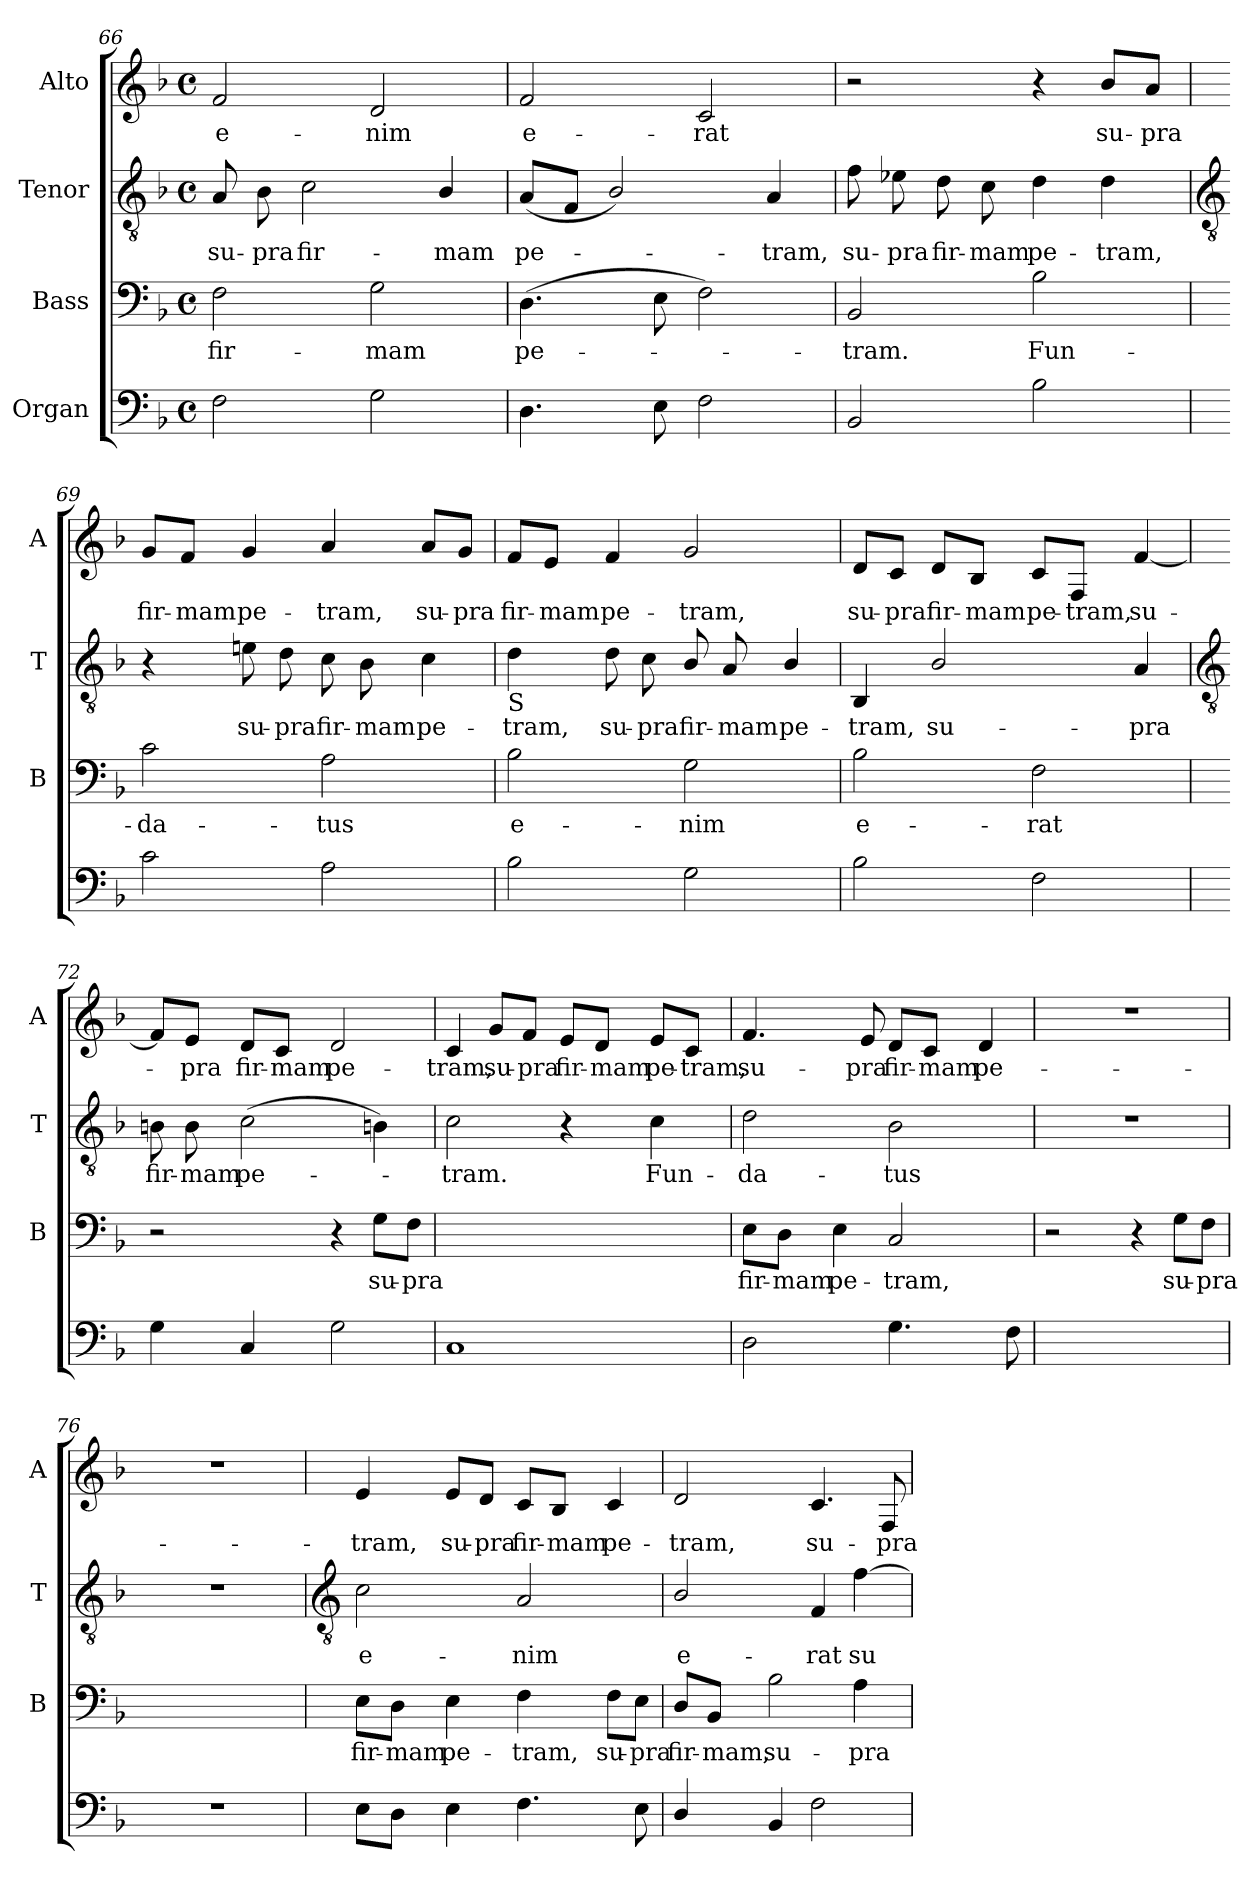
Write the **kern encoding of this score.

**kern	**kern	**text	**kern	**text	**kern	**text
*part4	*part3	*part3	*part2	*part2	*part1	*part1
*staff4	*staff3	*staff3	*staff2	*staff2	*staff1	*staff1
*I"Organ	*I"Bass	*	*I"Tenor	*	*I"Alto	*
*	*I'B	*	*I'T	*	*I'A	*
*clefF4	*clefF4	*	*clefGv2	*	*clefG2	*
*k[b-]	*k[b-]	*	*k[b-]	*	*k[b-]	*
*F:	*F:	*	*F:	*	*F:	*
*M4/4	*M4/4	*	*M4/4	*	*M4/4	*
*met(c)	*met(c)	*	*met(c)	*	*met(c)	*
=66	=66	=66	=66	=66	=66	=66
!	!	!LO:LY:b	!	!LO:LY:b	!	!LO:LY:b
2F	2F	fir-	8A	su-	2f	e-
!	!	!	!	!LO:LY:b	!	!
.	.	.	8B-	-pra	.	.
!	!	!	!	!LO:LY:b	!	!
.	.	.	2c	fir-	.	.
!	!	!LO:LY:b	!	!	!	!LO:LY:b
2G	2G	-mam	.	.	2d	-nim
!	!	!	!	!LO:LY:b	!	!
.	.	.	4B-/	-mam	.	.
=67	=67	=67	=67	=67	=67	=67
!	!	!LO:LY:b	!	!LO:LY:b	!	!LO:LY:b
4.D	(>4.D	pe-	(<8AL	pe-	2f	e-
.	.	.	8FJ	.	.	.
.	.	.	2B-/)	.	.	.
8E	8E	.	.	.	.	.
!	!	!	!	!	!	!LO:LY:b
2F	2F)	.	.	.	2c	-rat
!	!	!	!	!LO:LY:b	!	!
.	.	.	4A	tram,	.	.
=68	=68	=68	=68	=68	=68	=68
!	!	!LO:LY:b	!	!LO:LY:b	!	!
2BB-	2BB-	tram.	8f	su-	2r	.
!	!	!	!	!LO:LY:b	!	!
.	.	.	8e-X	-pra	.	.
!	!	!	!	!LO:LY:b	!	!
.	.	.	8d	fir-	.	.
!	!	!	!	!LO:LY:b	!	!
.	.	.	8c	-mam	.	.
!	!	!LO:LY:b	!	!LO:LY:b	!	!
2B-	2B-	Fun-	4d	pe-	4r	.
!	!	!	!	!LO:LY:b	!	!LO:LY:b
.	.	.	4d	-tram,	8b-/L	su-
!	!	!	!	!	!	!LO:LY:b
.	.	.	.	.	8a/J	-pra
!!LO:LB:g=z
=69	=69	=69	=69	=69	=69	=69
*	*	*	*clefGv2	*	*	*
!	!	!LO:LY:b	!	!	!	!LO:LY:b
2c	2c	-da-	4r	.	8g/L	fir-
!	!	!	!	!	!	!LO:LY:b
.	.	.	.	.	8f/J	-mam
!	!	!	!	!LO:LY:b	!	!LO:LY:b
.	.	.	8en	su-	4g	pe-
!	!	!	!	!LO:LY:b	!	!
.	.	.	8d	-pra	.	.
!	!	!LO:LY:b	!	!LO:LY:b	!	!LO:LY:b
2A	2A	-tus	8c	fir-	4a	-tram,
!	!	!	!	!LO:LY:b	!	!
.	.	.	8B-	-mam	.	.
!	!	!	!	!LO:LY:b	!	!LO:LY:b
.	.	.	4c	pe-	8a/L	su-
!	!	!	!	!	!	!LO:LY:b
.	.	.	.	.	8g/J	-pra
=70	=70	=70	=70	=70	=70	=70
!	!	!	!LO:TX:b:t=S	!	!	!
!	!	!LO:LY:b	!	!LO:LY:b	!	!LO:LY:b
2B-	2B-	e-	4d	-tram,	8f/L	fir-
!	!	!	!	!	!	!LO:LY:b
.	.	.	.	.	8e/J	-mam
!	!	!	!	!LO:LY:b	!	!LO:LY:b
.	.	.	8d	su-	4f	pe-
!	!	!	!	!LO:LY:b	!	!
.	.	.	8c	-pra	.	.
!	!	!LO:LY:b	!	!LO:LY:b	!	!LO:LY:b
2G	2G	-nim	8B-/	fir-	2g	-tram,
!	!	!	!	!LO:LY:b	!	!
.	.	.	8A	-mam	.	.
!	!	!	!	!LO:LY:b	!	!
.	.	.	4B-/	pe-	.	.
=71	=71	=71	=71	=71	=71	=71
!	!	!LO:LY:b	!	!LO:LY:b	!	!LO:LY:b
2B-	2B-	e-	4BB-	-tram,	8d/L	su-
!	!	!	!	!	!	!LO:LY:b
.	.	.	.	.	8c/J	-pra
!	!	!	!	!LO:LY:b	!	!LO:LY:b
.	.	.	2B-/	su-	8d/L	fir-
!	!	!	!	!	!	!LO:LY:b
.	.	.	.	.	8B-/J	-mam
!	!	!LO:LY:b	!	!	!	!LO:LY:b
2F	2F	-rat	.	.	8c/L	pe-
!	!	!	!	!	!	!LO:LY:b
.	.	.	.	.	8F/J	-tram,
!	!	!	!	!LO:LY:b	!	!LO:LY:b
.	.	.	4A	-pra	[4f	su-
!!LO:LB:g=z
=72	=72	=72	=72	=72	=72	=72
*	*	*	*clefGv2	*	*	*
!	!	!	!	!LO:LY:b	!	!
4G	2r	.	8Bn	fir-	8f/L]	.
!	!	!	!	!LO:LY:b	!	!LO:LY:b
.	.	.	8B	-mam	8e/J	pra
!	!	!	!	!LO:LY:b	!	!LO:LY:b
4C	.	.	(>2c	pe-	8d/L	fir-
!	!	!	!	!	!	!LO:LY:b
.	.	.	.	.	8c/J	-mam
!	!	!	!	!	!	!LO:LY:b
2G	4r	.	.	.	2d	pe-
!	!	!LO:LY:b	!	!	!	!
.	8G\L	su-	4Bn)	.	.	.
!	!	!LO:LY:b	!	!	!	!
.	8F\J	-pra	.	.	.	.
=73	=73	=73	=73	=73	=73	=73
!	!	!	!	!LO:LY:b	!	!LO:LY:b
1C	4ryy	.	2c	tram.	4c	-tram,
!	!	!	!	!	!	!LO:LY:b
.	4ryy	.	.	.	8g/L	su-
!	!	!	!	!	!	!LO:LY:b
.	.	.	.	.	8f/J	-pra
!	!	!	!	!	!	!LO:LY:b
.	4ryy	.	4r	.	8e/L	fir-
!	!	!	!	!	!	!LO:LY:b
.	.	.	.	.	8d/J	-mam
!	!	!	!	!LO:LY:b	!	!LO:LY:b
.	4ryy	.	4c	Fun-	8e/L	pe-
!	!	!	!	!	!	!LO:LY:b
.	.	.	.	.	8c/J	-tram,
=74	=74	=74	=74	=74	=74	=74
!	!	!LO:LY:b	!	!LO:LY:b	!	!LO:LY:b
2D	8E\L	fir-	2d	-da-	4.f	su-
!	!	!LO:LY:b	!	!	!	!
.	8D\J	-mam	.	.	.	.
!	!	!LO:LY:b	!	!	!	!
.	4E	pe-	.	.	.	.
!	!	!	!	!	!	!LO:LY:b
.	.	.	.	.	8e	-pra
!	!	!LO:LY:b	!	!LO:LY:b	!	!LO:LY:b
4.G	2C	-tram,	2B-	-tus	8d/L	fir-
!	!	!	!	!	!	!LO:LY:b
.	.	.	.	.	8c/J	-mam
!	!	!	!	!	!	!LO:LY:b
.	.	.	.	.	4d	pe-
8F	.	.	.	.	.	.
=75	=75	=75	=75	=75	=75	=75
4ryy	2r	.	1r	.	1r	.
4ryy	.	.	.	.	.	.
4ryy	4r	.	.	.	.	.
!	!	!LO:LY:b	!	!	!	!
4ryy	8G\L	su-	.	.	.	.
!	!	!LO:LY:b	!	!	!	!
.	8F\J	-pra	.	.	.	.
=76	=76	=76	=76	=76	=76	=76
1r	4ryy	.	1r	.	1r	.
.	4ryy	.	.	.	.	.
.	4ryy	.	.	.	.	.
.	4ryy	.	.	.	.	.
!!LO:LB:g=z
=77	=77	=77	=77	=77	=77	=77
*	*	*	*clefGv2	*	*	*
!	!	!LO:LY:b	!	!LO:LY:b	!	!LO:LY:b
8EL	8E\L	fir-	2c	e-	4e	-tram,
!	!	!LO:LY:b	!	!	!	!
8DJ	8D\J	-mam	.	.	.	.
!	!	!LO:LY:b	!	!	!	!LO:LY:b
4E	4E	pe-	.	.	8e/L	su-
!	!	!	!	!	!	!LO:LY:b
.	.	.	.	.	8d/J	-pra
!	!	!LO:LY:b	!	!LO:LY:b	!	!LO:LY:b
4.F	4F	-tram,	2A	-nim	8c/L	fir-
!	!	!	!	!	!	!LO:LY:b
.	.	.	.	.	8B-/J	-mam
!	!	!LO:LY:b	!	!	!	!LO:LY:b
.	8F\L	su-	.	.	4c	pe-
!	!	!LO:LY:b	!	!	!	!
8E	8E\J	-pra	.	.	.	.
=78	=78	=78	=78	=78	=78	=78
!	!	!LO:LY:b	!	!LO:LY:b	!	!LO:LY:b
4D/	8D/L	fir-	2B-/	e-	2d	-tram,
!	!	!LO:LY:b	!	!	!	!
.	8BB-/J	-mam,	.	.	.	.
!	!	!LO:LY:b	!	!	!	!
4BB-	2B-	su-	.	.	.	.
!	!	!	!	!LO:LY:b	!	!LO:LY:b
2F	.	.	4F	-rat	4.c	su-
!	!	!LO:LY:b	!	!LO:LY:b	!	!
.	4A	-pra	[4f	su-	.	.
!	!	!	!	!	!	!LO:LY:b
.	.	.	.	.	8F	-pra
=	=	=	=	=	=	=
*-	*-	*-	*-	*-	*-	*-
